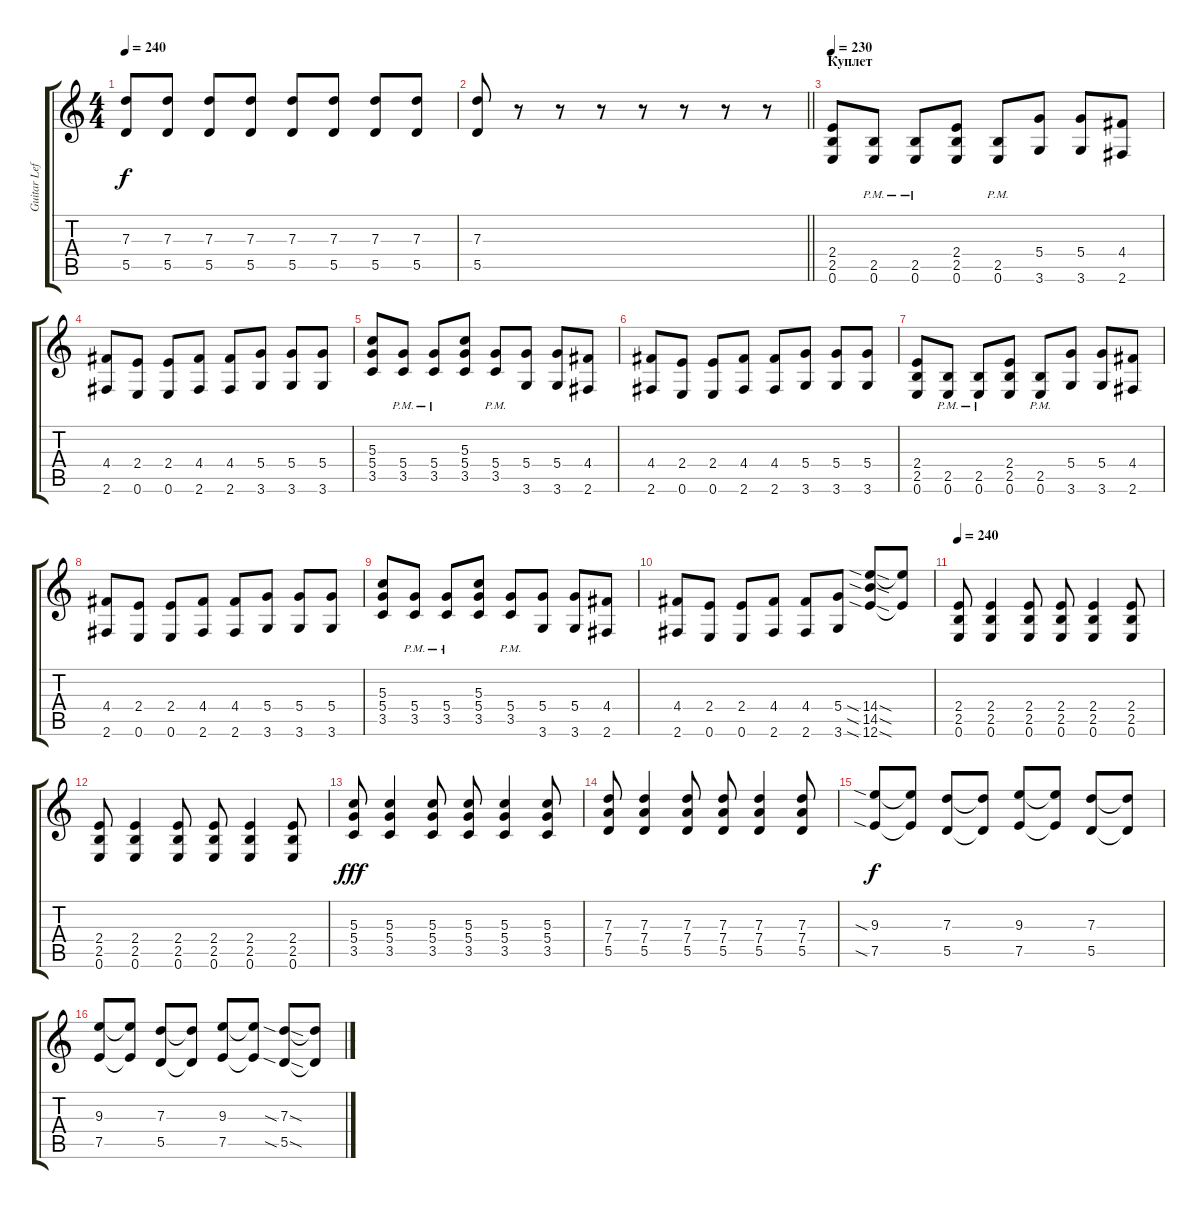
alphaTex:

\track ("Guitar Left" "Guitar Lef") {instrument distortionguitar}
\staff {score tabs}
\tuning (E4 B3 G3 D3 A2 E2) {hide}
\ts (4 4)
\tempo 240
\clef g2
\ks c
(7.3 5.5).8{dy f} (7.3 5.5).8 (7.3 5.5).8 (7.3 5.5).8 (7.3 5.5).8 (7.3 5.5).8 (7.3 5.5).8 (7.3 5.5).8 |
\barLineRight lightlight
(7.3 5.5).8 r.8 r.8 r.8 r.8 r.8 r.8 r.8 |
\section ("" "Куплет")
\tempo 230
(2.4 2.5 0.6).8 (2.5{pm} 0.6{pm}).8 (2.5{pm} 0.6{pm}).8 (2.4 2.5 0.6).8 (2.5{pm} 0.6{pm}).8 (5.4 3.6).8 (5.4 3.6).8 (4.4 2.6).8 |
(4.4 2.6).8 (2.4 0.6).8 (2.4 0.6).8 (4.4 2.6).8 (4.4 2.6).8 (5.4 3.6).8 (5.4 3.6).8 (5.4 3.6).8 |
(5.3 5.4 3.5).8 (5.4{pm} 3.5{pm}).8 (5.4{pm} 3.5{pm}).8 (5.3 5.4 3.5).8 (5.4{pm} 3.5{pm}).8 (5.4 3.6).8 (5.4 3.6).8 (4.4 2.6).8 |
(4.4 2.6).8 (2.4 0.6).8 (2.4 0.6).8 (4.4 2.6).8 (4.4 2.6).8 (5.4 3.6).8 (5.4 3.6).8 (5.4 3.6).8 |
(2.4 2.5 0.6).8 (2.5{pm} 0.6{pm}).8 (2.5{pm} 0.6{pm}).8 (2.4 2.5 0.6).8 (2.5{pm} 0.6{pm}).8 (5.4 3.6).8 (5.4 3.6).8 (4.4 2.6).8 |
(4.4 2.6).8 (2.4 0.6).8 (2.4 0.6).8 (4.4 2.6).8 (4.4 2.6).8 (5.4 3.6).8 (5.4 3.6).8 (5.4 3.6).8 |
(5.3 5.4 3.5).8 (5.4{pm} 3.5{pm}).8 (5.4{pm} 3.5{pm}).8 (5.3 5.4 3.5).8 (5.4{pm} 3.5{pm}).8 (5.4 3.6).8 (5.4 3.6).8 (4.4 2.6).8 |
(4.4 2.6).8 (2.4 0.6).8 (2.4 0.6).8 (4.4 2.6).8 (4.4 2.6).8 (5.4 3.6).8 (14.4{sia sod} 14.5{sia sod} 12.6{sia sod}).8 (14.4{t} 12.6{t}).8 |
\tempo 240
(2.4 2.5 0.6).8 (2.4 2.5 0.6).4 (2.4 2.5 0.6).8 (2.4 2.5 0.6).8 (2.4 2.5 0.6).4 (2.4 2.5 0.6).8 |
(2.4 2.5 0.6).8 (2.4 2.5 0.6).4 (2.4 2.5 0.6).8 (2.4 2.5 0.6).8 (2.4 2.5 0.6).4 (2.4 2.5 0.6).8 |
(5.3 5.4 3.5).8{dy fff} (5.3 5.4 3.5).4 (5.3 5.4 3.5).8 (5.3 5.4 3.5).8 (5.3 5.4 3.5).4 (5.3 5.4 3.5).8 |
(7.3 7.4 5.5).8 (7.3 7.4 5.5).4 (7.3 7.4 5.5).8 (7.3 7.4 5.5).8 (7.3 7.4 5.5).4 (7.3 7.4 5.5).8 |
(9.3{sia} 7.5{sia}).8{dy f} (9.3{t} 7.5{t}).8 (7.3 5.5).8 (7.3{t} 5.5{t}).8 (9.3 7.5).8 (9.3{t} 7.5{t}).8 (7.3 5.5).8 (7.3{t} 5.5{t}).8 |
(9.3 7.5).8 (9.3{t} 7.5{t}).8 (7.3 5.5).8 (7.3{t} 5.5{t}).8 (9.3 7.5).8 (9.3{t} 7.5{t}).8 (7.3{sia sod} 5.5{sia sod}).8 (7.3{t} 5.5{t}).8
